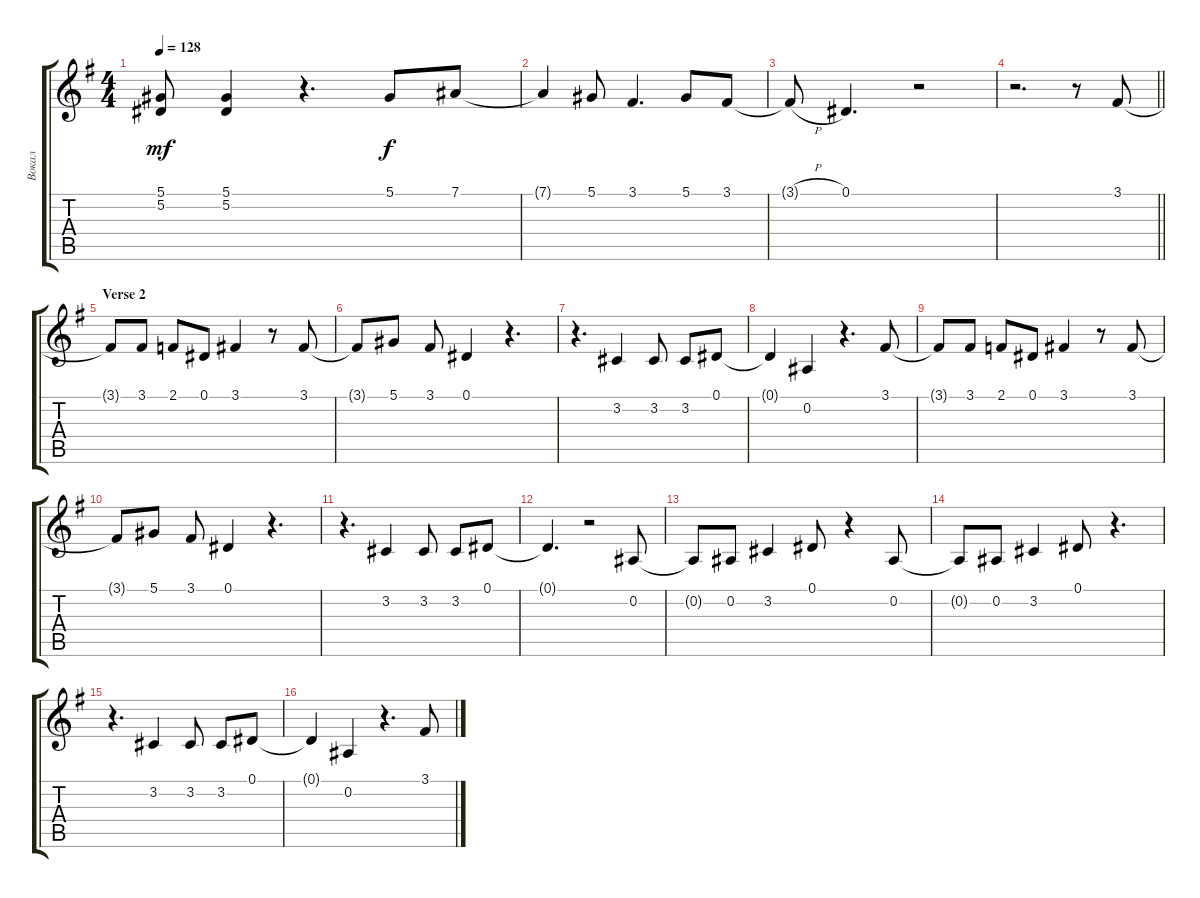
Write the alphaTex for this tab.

\track ("Вокал" "Вокал") {instrument trumpet}
\staff {score tabs}
\tuning (Eb4 Bb3 Gb3 Db3 Ab2 Eb2) {hide}
\ts (4 4)
\tempo 128
\clef g2
\ks eminor
(5.1 5.2).8{dy mf} (5.1 5.2).4 r.4{d} 5.1.8{dy f} 7.1.8 |
7.1{t}.4 5.1.8 3.1.4{d} 5.1.8 3.1.8 |
3.1{h t}.8 0.1.4{d} r.2 |
\barLineRight lightlight
r.2{d} r.8 3.1.8 |
\section ("" "Verse 2")
3.1{t}.8 3.1.8 2.1.8 0.1.8 3.1.4 r.8 3.1.8 |
3.1{t}.8 5.1.8 3.1.8 0.1.4 r.4{d} |
r.4{d} 3.2.4 3.2.8 3.2.8 0.1.8 |
0.1{t}.4 0.2.4 r.4{d} 3.1.8 |
3.1{t}.8 3.1.8 2.1.8 0.1.8 3.1.4 r.8 3.1.8 |
3.1{t}.8 5.1.8 3.1.8 0.1.4 r.4{d} |
r.4{d} 3.2.4 3.2.8 3.2.8 0.1.8 |
0.1{t}.4{d} r.2 0.2.8 |
0.2{t}.8 0.2.8 3.2.4 0.1.8 r.4 0.2.8 |
0.2{t}.8 0.2.8 3.2.4 0.1.8 r.4{d} |
r.4{d} 3.2.4 3.2.8 3.2.8 0.1.8 |
0.1{t}.4 0.2.4 r.4{d} 3.1.8
